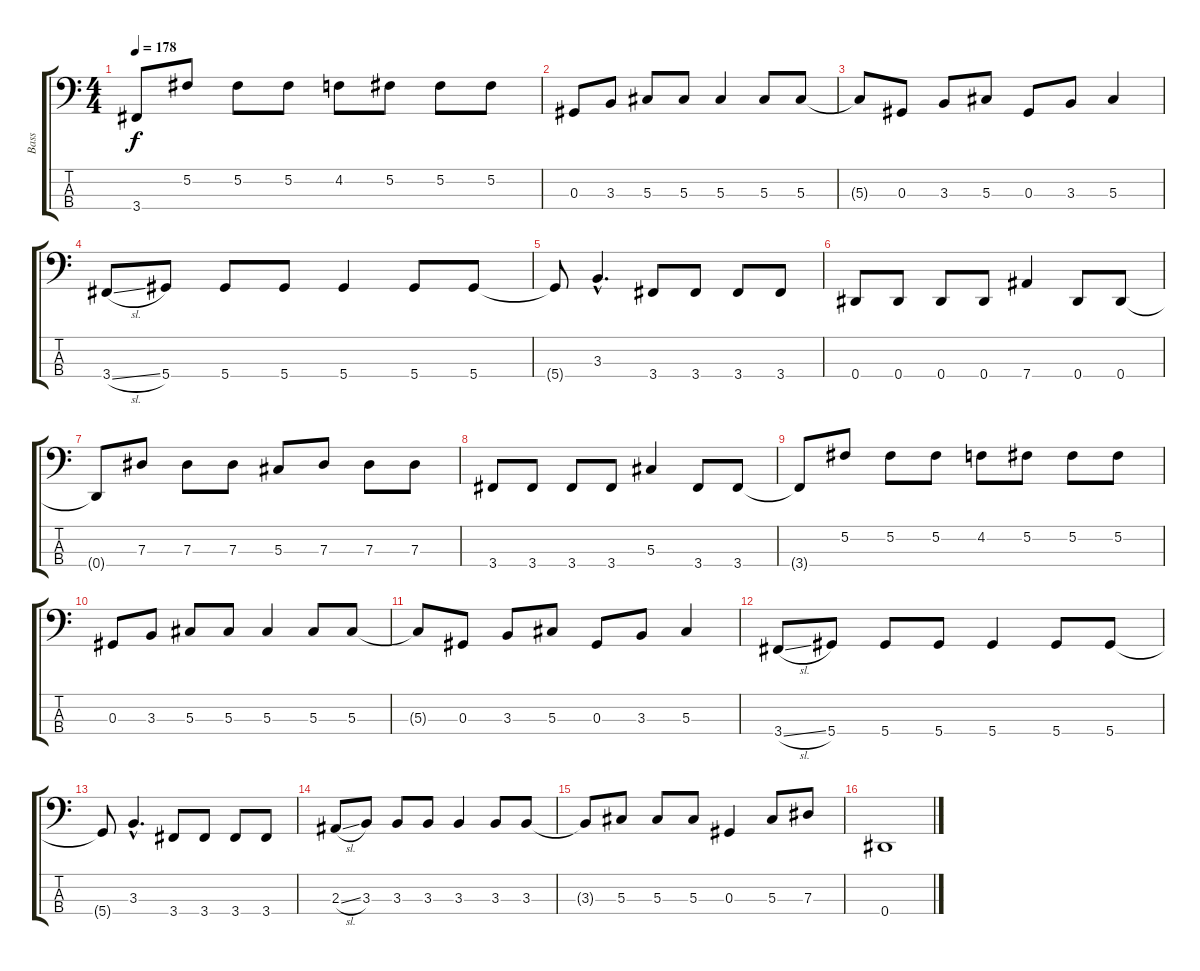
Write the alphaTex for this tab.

\track ("Bass" "Bass") {instrument electricbasspick}
\staff {score tabs}
\tuning (Gb2 Db2 Ab1 Eb1) {hide}
\ts (4 4)
\tempo 178
\clef f4
\ks c
3.4{t}.8{dy f} 5.2.8 5.2.8 5.2.8 4.2.8 5.2.8 5.2.8 5.2.8 |
0.3.8 3.3.8 5.3.8 5.3.8 5.3.4 5.3.8 5.3.8 |
5.3{t}.8 0.3.8 3.3.8 5.3.8 0.3.8 3.3.8 5.3.4 |
3.4{sl}.8 5.4.8 5.4.8 5.4.8 5.4.4 5.4.8 5.4.8 |
5.4{t}.8 3.3{hac}.4{d} 3.4.8 3.4.8 3.4.8 3.4.8 |
0.4.8 0.4.8 0.4.8 0.4.8 7.4.4 0.4.8 0.4.8 |
0.4{t}.8 7.3.8 7.3.8 7.3.8 5.3.8 7.3.8 7.3.8 7.3.8 |
3.4.8 3.4.8 3.4.8 3.4.8 5.3.4 3.4.8 3.4.8 |
3.4{t}.8 5.2.8 5.2.8 5.2.8 4.2.8 5.2.8 5.2.8 5.2.8 |
0.3.8 3.3.8 5.3.8 5.3.8 5.3.4 5.3.8 5.3.8 |
5.3{t}.8 0.3.8 3.3.8 5.3.8 0.3.8 3.3.8 5.3.4 |
3.4{sl}.8 5.4.8 5.4.8 5.4.8 5.4.4 5.4.8 5.4.8 |
5.4{t}.8 3.3{hac}.4{d} 3.4.8 3.4.8 3.4.8 3.4.8 |
2.3{sl}.8 3.3.8 3.3.8 3.3.8 3.3.4 3.3.8 3.3.8 |
3.3{t}.8 5.3.8 5.3.8 5.3.8 0.3.4 5.3.8 7.3.8 |
0.4.1
